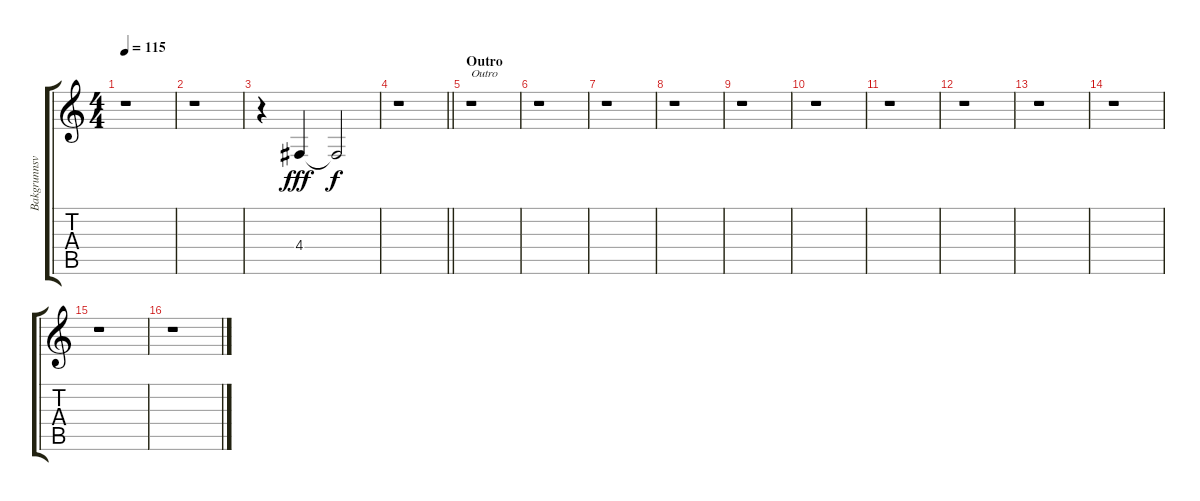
\track ("Bakgrunnsvokal" "Bakgrunnsv") {instrument flute}
\staff {score tabs}
\tuning (E4 B3 G3 D3 A2 E2) {hide}
\ts (4 4)
\tempo 115
\clef g2
\ks c
r.1{dy f} |
r.1 |
r.4 4.4.4{dy fff} 4.4{t}.2{dy f} |
\barLineRight lightlight
r.1 |
\section ("" "Outro")
r.1{txt "Outro"} |
r.1 |
r.1 |
r.1 |
r.1 |
r.1 |
r.1 |
r.1 |
r.1 |
r.1 |
r.1 |
r.1
